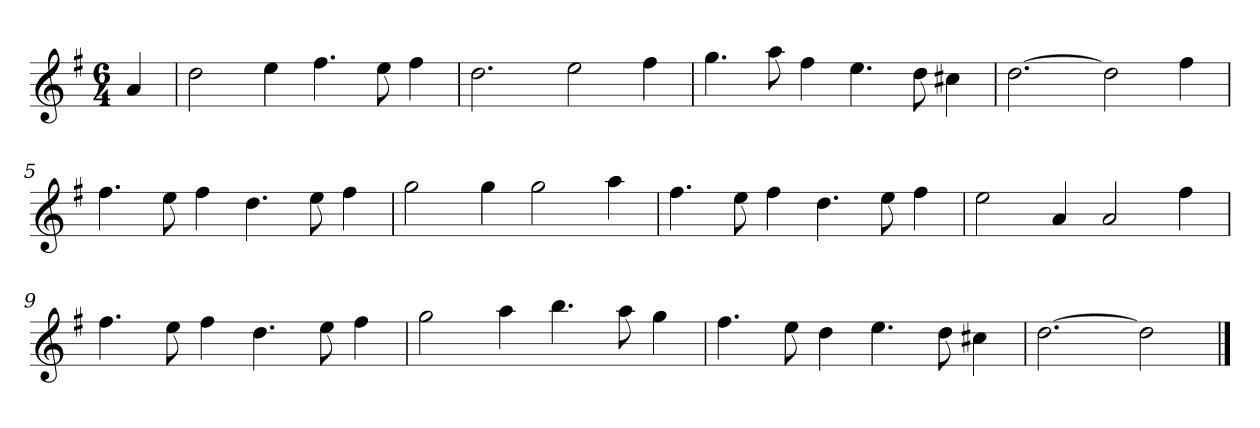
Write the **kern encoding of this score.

**kern
*part1
*staff1
*k[f#]
*M6/4
*MM120
=
4a
=1
2dd
4ee
4.ff#
8ee
4ff#
=2
2.dd
2ee
4ff#
=3
4.gg
8aa
4ff#
4.ee
8dd
4cc#X
=4
[2.dd
2dd]
4ff#
=5
4.ff#
8ee
4ff#
4.dd
8ee
4ff#
=6
2gg
4gg
2gg
4aa
=7
4.ff#
8ee
4ff#
4.dd
8ee
4ff#
=8
2ee
4a
2a
4ff#
=9
4.ff#
8ee
4ff#
4.dd
8ee
4ff#
=10
2gg
4aa
4.bb
8aa
4gg
=11
4.ff#
8ee
4dd
4.ee
8dd
4cc#X
=12
[2.dd
2dd]
==
*-
